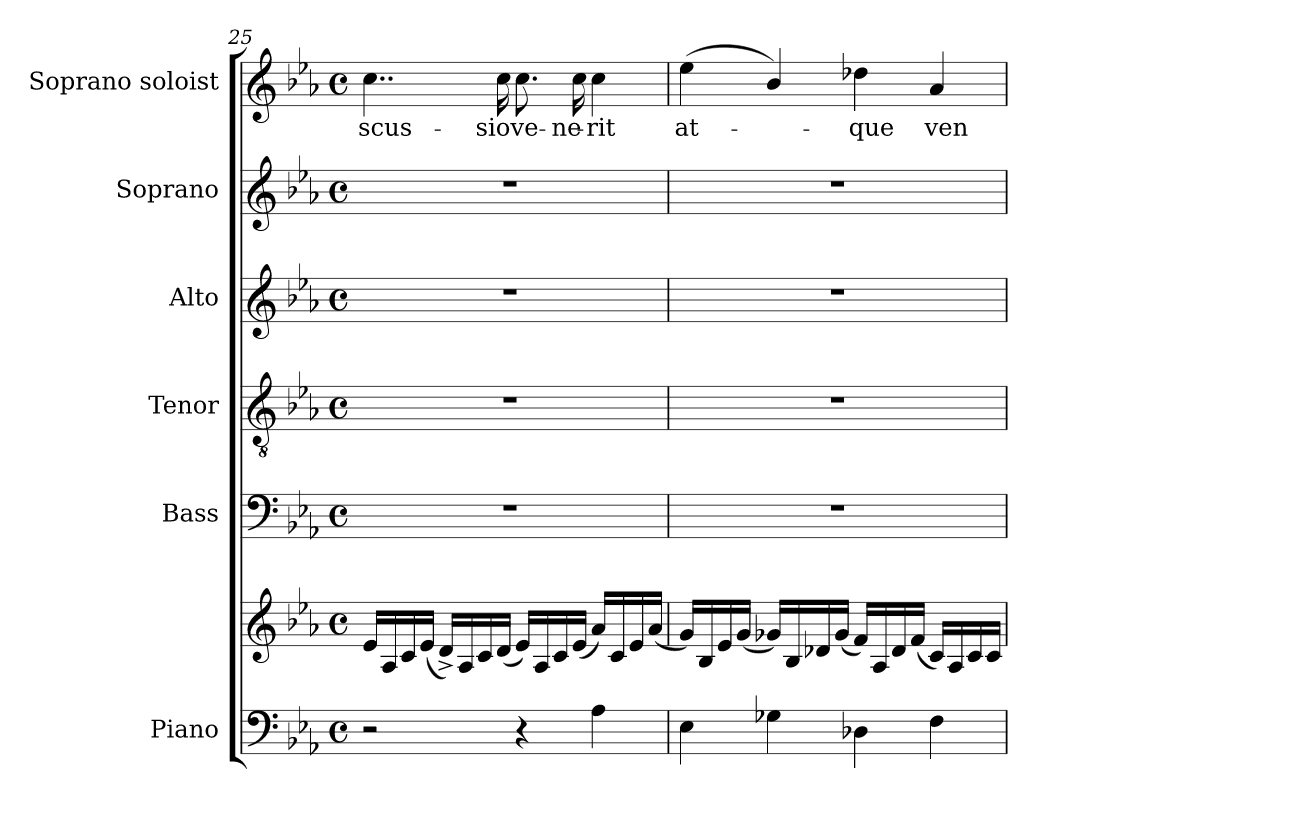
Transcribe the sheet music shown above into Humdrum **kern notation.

**kern	**kern	**kern	**kern	**kern	**kern	**kern	**text
*part6	*part6	*part5	*part4	*part3	*part2	*part1	*part1
*staff7	*staff6	*staff5	*staff4	*staff3	*staff2	*staff1	*staff1
*I"Piano	*	*I"Bass	*I"Tenor	*I"Alto	*I"Soprano	*I"Soprano soloist	*
*I'Pno.	*	*I'B.	*I'T.	*I'A.	*I'S.	*I'S.	*
!!LO:LB:g=z
*clefF4	*clefG2	*clefF4	*clefGv2	*clefG2	*clefG2	*clefG2	*
*	*	*	*ITrd7c12	*	*	*	*
*k[b-e-a-]	*k[b-e-a-]	*k[b-e-a-]	*k[b-e-a-]	*k[b-e-a-]	*k[b-e-a-]	*k[b-e-a-]	*
*E-:	*E-:	*E-:	*E-:	*E-:	*E-:	*E-:	*
*M4/4	*M4/4	*M4/4	*M4/4	*M4/4	*M4/4	*M4/4	*
*met(c)	*met(c)	*met(c)	*met(c)	*met(c)	*met(c)	*met(c)	*
=25	=25	=25	=25	=25	=25	=25	=25
!	!	!	!	!	!	!	!LO:LY:b:color=#000000
2r	16e-i/LL	1r	1r	1r	1r	4..cci\	-scus-
.	16A-i/	.	.	.	.	.	.
.	16ci/	.	.	.	.	.	.
.	(16e-i/JJ	.	.	.	.	.	.
.	16d^i/LL)	.	.	.	.	.	.
.	16A-i/	.	.	.	.	.	.
.	16ci/	.	.	.	.	.	.
!	!	!	!	!	!	!	!LO:LY:b:color=#000000
.	(16di/JJ	.	.	.	.	16cci\	-sio
!	!	!	!	!	!	!	!LO:LY:b:color=#000000
4r	16e-i/LL)	.	.	.	.	8.cci\	ve-
.	16A-i/	.	.	.	.	.	.
.	16ci/	.	.	.	.	.	.
!	!	!	!	!	!	!	!LO:LY:b:color=#000000
.	(16e-i/JJ	.	.	.	.	16cci\	-ne-
!	!	!	!	!	!	!	!LO:LY:b:color=#000000
4A-i\	16a-i/LL)	.	.	.	.	4cci\	-rit
.	16ci/	.	.	.	.	.	.
.	16e-i/	.	.	.	.	.	.
.	(16a-i/JJ	.	.	.	.	.	.
=26	=26	=26	=26	=26	=26	=26	=26
!	!	!	!	!	!	!	!LO:LY:b:color=#000000
4E-i\	16gi/LL)	1r	1r	1r	1r	(4ee-i\	at-
.	16B-i/	.	.	.	.	.	.
.	16e-i/	.	.	.	.	.	.
.	(16gi/JJ	.	.	.	.	.	.
4G-Xi\	16g-Xi/LL)	.	.	.	.	4b-i/)	.
.	16B-i/	.	.	.	.	.	.
.	16d-Xi/	.	.	.	.	.	.
.	(16g-i/JJ	.	.	.	.	.	.
!	!	!	!	!	!	!	!LO:LY:b:color=#000000
4D-Xi\	16fi/LL)	.	.	.	.	4dd-Xi\	-que
.	16A-i/	.	.	.	.	.	.
.	16d-i/	.	.	.	.	.	.
.	(16fi/JJ	.	.	.	.	.	.
!	!	!	!	!	!	!	!LO:LY:b:color=#000000
4Fi\	16ci/LL)	.	.	.	.	4a-i/	ven-
.	16A-i/	.	.	.	.	.	.
.	16ci/	.	.	.	.	.	.
.	16ci/JJ	.	.	.	.	.	.
=	=	=	=	=	=	=	=
*-	*-	*-	*-	*-	*-	*-	*-
